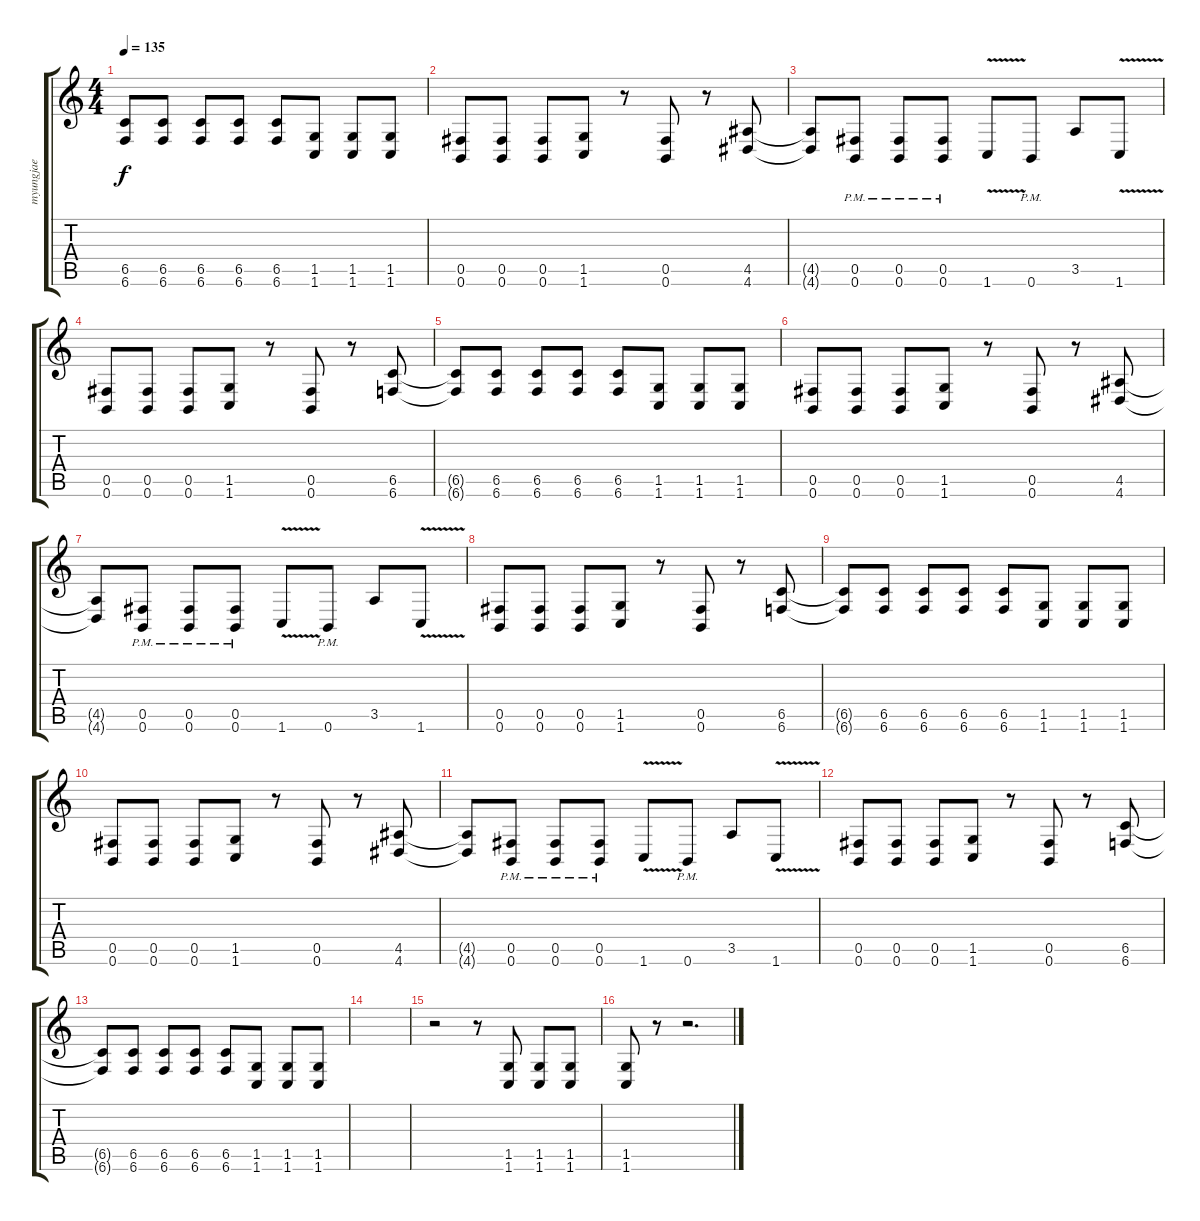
\track ("myungjae" "myungjae") {instrument distortionguitar}
\staff {score tabs}
\tuning (Db4 Ab3 E3 B2 Gb2 B1) {hide}
\ts (4 4)
\tempo 135
\clef g2
\ks c
(6.5{t} 6.6{t}).8{dy f} (6.5 6.6).8 (6.5 6.6).8 (6.5 6.6).8 (6.5 6.6).8 (1.5 1.6).8 (1.5 1.6).8 (1.5 1.6).8 |
(0.5 0.6).8 (0.5 0.6).8 (0.5 0.6).8 (1.5 1.6).8 r.8 (0.5 0.6).8 r.8 (4.5 4.6).8 |
(4.5{t} 4.6{t}).8 (0.5{pm} 0.6{pm}).8 (0.5{pm} 0.6{pm}).8 (0.5{pm} 0.6{pm}).8 1.6{v}.8 0.6{pm}.8 3.5.8 1.6{v}.8 |
(0.5 0.6).8 (0.5 0.6).8 (0.5 0.6).8 (1.5 1.6).8 r.8 (0.5 0.6).8 r.8 (6.5 6.6).8 |
(6.5{t} 6.6{t}).8 (6.5 6.6).8 (6.5 6.6).8 (6.5 6.6).8 (6.5 6.6).8 (1.5 1.6).8 (1.5 1.6).8 (1.5 1.6).8 |
(0.5 0.6).8 (0.5 0.6).8 (0.5 0.6).8 (1.5 1.6).8 r.8 (0.5 0.6).8 r.8 (4.5 4.6).8 |
(4.5{t} 4.6{t}).8 (0.5{pm} 0.6{pm}).8 (0.5{pm} 0.6{pm}).8 (0.5{pm} 0.6{pm}).8 1.6{v}.8 0.6{pm}.8 3.5.8 1.6{v}.8 |
(0.5 0.6).8 (0.5 0.6).8 (0.5 0.6).8 (1.5 1.6).8 r.8 (0.5 0.6).8 r.8 (6.5 6.6).8 |
(6.5{t} 6.6{t}).8 (6.5 6.6).8 (6.5 6.6).8 (6.5 6.6).8 (6.5 6.6).8 (1.5 1.6).8 (1.5 1.6).8 (1.5 1.6).8 |
(0.5 0.6).8 (0.5 0.6).8 (0.5 0.6).8 (1.5 1.6).8 r.8 (0.5 0.6).8 r.8 (4.5 4.6).8 |
(4.5{t} 4.6{t}).8 (0.5{pm} 0.6{pm}).8 (0.5{pm} 0.6{pm}).8 (0.5{pm} 0.6{pm}).8 1.6{v}.8 0.6{pm}.8 3.5.8 1.6{v}.8 |
(0.5 0.6).8 (0.5 0.6).8 (0.5 0.6).8 (1.5 1.6).8 r.8 (0.5 0.6).8 r.8 (6.5 6.6).8 |
(6.5{t} 6.6{t}).8 (6.5 6.6).8 (6.5 6.6).8 (6.5 6.6).8 (6.5 6.6).8 (1.5 1.6).8 (1.5 1.6).8 (1.5 1.6).8 |
|
r.2 r.8 (1.5 1.6).8 (1.5 1.6).8 (1.5 1.6).8 |
(1.5 1.6).8 r.8 r.2{d}
